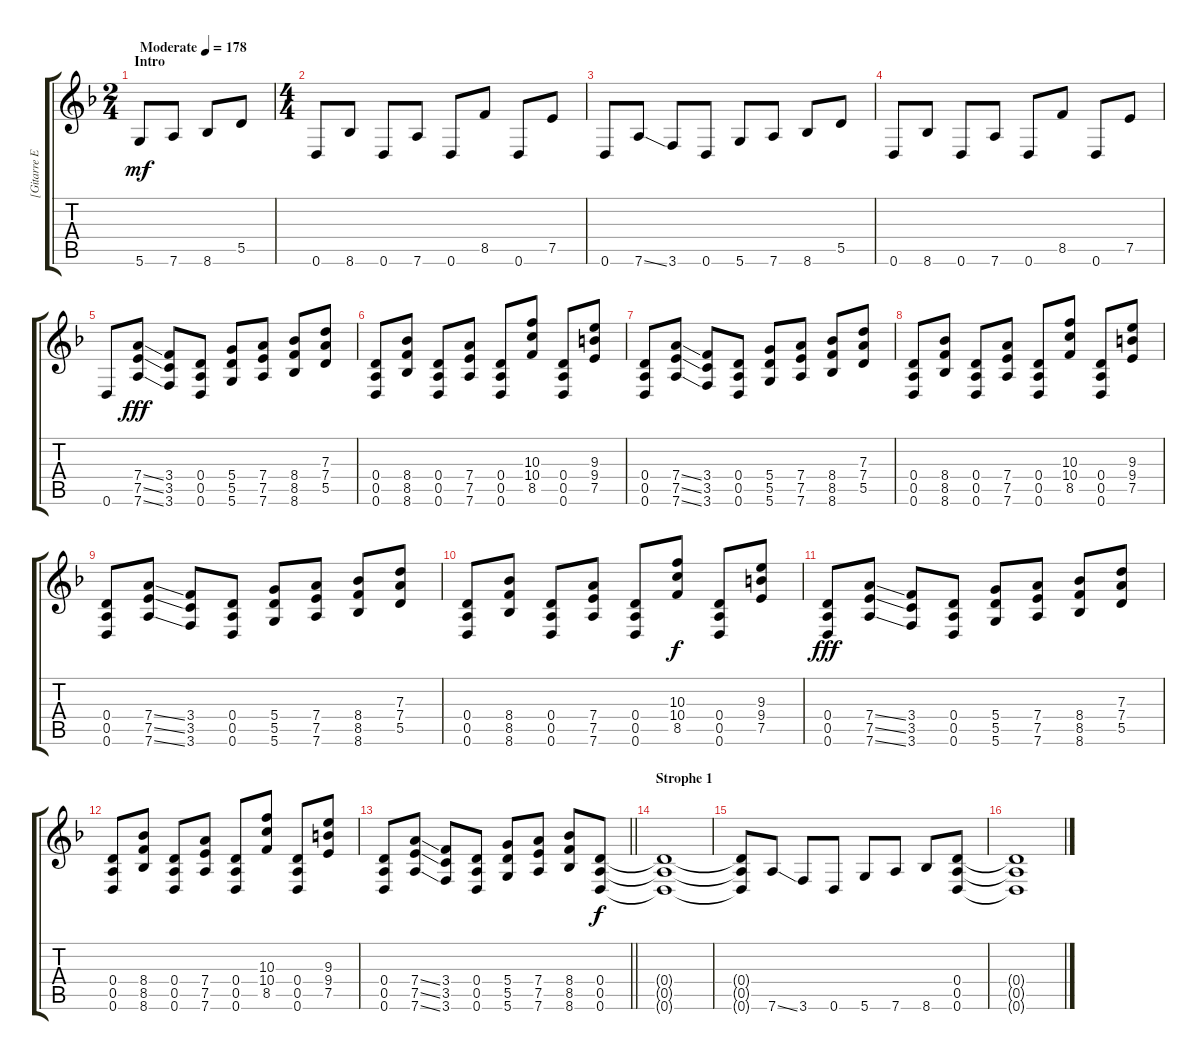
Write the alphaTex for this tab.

\track ("[Gitarre Effekt]" "[Gitarre E") {instrument distortionguitar}
\staff {score tabs}
\tuning (E4 B3 G3 D3 A2 D2) {hide}
\ts (2 4)
\section ("" "Intro")
\tempo (178 "Moderate")
\clef g2
\ks dminor
5.6.8{dy mf instrument distortionguitar} 7.6.8 8.6.8 5.5.8 |
\ts (4 4)
0.6.8 8.6.8 0.6.8 7.6.8 0.6.8 8.5.8 0.6.8 7.5.8 |
0.6.8 7.6{ss}.8 3.6.8 0.6.8 5.6.8 7.6.8 8.6.8 5.5.8 |
0.6.8 8.6.8 0.6.8 7.6.8 0.6.8 8.5.8 0.6.8 7.5.8 |
0.6.8 (7.4{ss} 7.5{ss} 7.6{ss}).8{dy fff volume 14 instrument overdrivenguitar} (3.4 3.5 3.6).8 (0.4 0.5 0.6).8 (5.4 5.5 5.6).8 (7.4 7.5 7.6).8 (8.4 8.5 8.6).8 (7.3 7.4 5.5).8 |
(0.4 0.5 0.6).8 (8.4 8.5 8.6).8 (0.4 0.5 0.6).8 (7.4 7.5 7.6).8 (0.4 0.5 0.6).8 (10.3 10.4 8.5).8 (0.4 0.5 0.6).8 (9.3 9.4 7.5).8 |
(0.4 0.5 0.6).8 (7.4{ss} 7.5{ss} 7.6{ss}).8 (3.4 3.5 3.6).8 (0.4 0.5 0.6).8 (5.4 5.5 5.6).8 (7.4 7.5 7.6).8 (8.4 8.5 8.6).8 (7.3 7.4 5.5).8 |
(0.4 0.5 0.6).8 (8.4 8.5 8.6).8 (0.4 0.5 0.6).8 (7.4 7.5 7.6).8 (0.4 0.5 0.6).8 (10.3 10.4 8.5).8 (0.4 0.5 0.6).8 (9.3 9.4 7.5).8 |
(0.4 0.5 0.6).8 (7.4{ss} 7.5{ss} 7.6{ss}).8 (3.4 3.5 3.6).8 (0.4 0.5 0.6).8 (5.4 5.5 5.6).8 (7.4 7.5 7.6).8 (8.4 8.5 8.6).8 (7.3 7.4 5.5).8 |
(0.4 0.5 0.6).8 (8.4 8.5 8.6).8 (0.4 0.5 0.6).8 (7.4 7.5 7.6).8 (0.4 0.5 0.6).8 (10.3 10.4 8.5).8{dy f} (0.4 0.5 0.6).8 (9.3 9.4 7.5).8 |
(0.4 0.5 0.6).8{dy fff} (7.4{ss} 7.5{ss} 7.6{ss}).8 (3.4 3.5 3.6).8 (0.4 0.5 0.6).8 (5.4 5.5 5.6).8 (7.4 7.5 7.6).8 (8.4 8.5 8.6).8 (7.3 7.4 5.5).8 |
(0.4 0.5 0.6).8 (8.4 8.5 8.6).8 (0.4 0.5 0.6).8 (7.4 7.5 7.6).8 (0.4 0.5 0.6).8 (10.3 10.4 8.5).8 (0.4 0.5 0.6).8 (9.3 9.4 7.5).8 |
\barLineRight lightlight
(0.4 0.5 0.6).8 (7.4{ss} 7.5{ss} 7.6{ss}).8 (3.4 3.5 3.6).8 (0.4 0.5 0.6).8 (5.4 5.5 5.6).8 (7.4 7.5 7.6).8 (8.4 8.5 8.6).8 (0.4 0.5 0.6).8{dy f} |
\section ("" "Strophe 1")
(0.4{t} 0.5{t} 0.6{t}).1 |
(0.4{t} 0.5{t} 0.6{t}).8 7.6{ss}.8 3.6.8 0.6.8 5.6.8 7.6.8 8.6.8 (0.4 0.5 0.6).8 |
(0.4{t} 0.5{t} 0.6{t}).1
